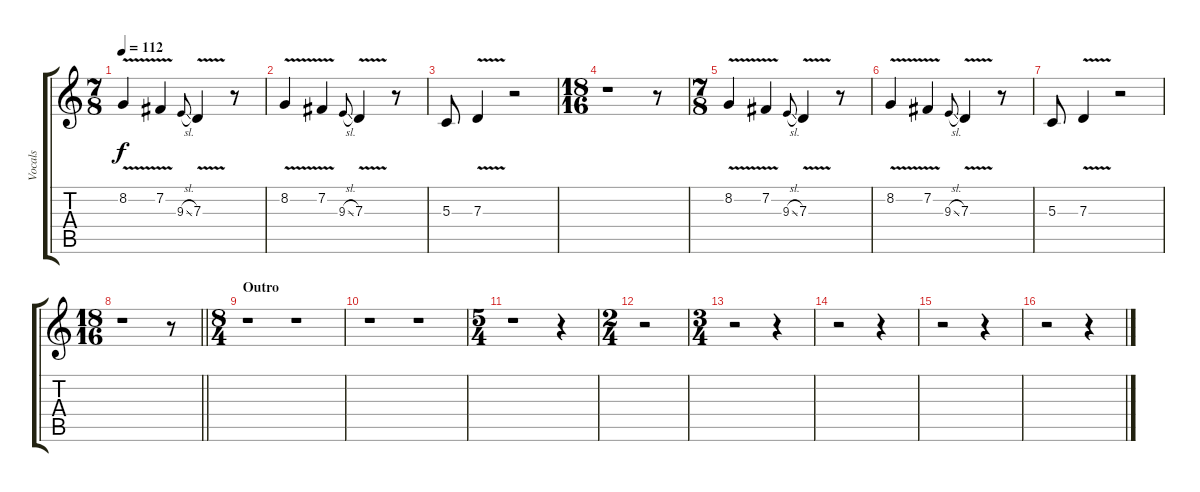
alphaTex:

\track ("Vocals" "Vocals") {instrument altosax}
\staff {score tabs}
\tuning (E4 B3 G3 D3 A2 E2) {hide}
\ts (7 8)
\tempo 112
\clef g2
\ks c
8.2{v}.4{dy f} 7.2{v}.4 9.3{sl}.8{gr onbeat} 7.3{v}.4 r.8 |
8.2{v}.4 7.2{v}.4 9.3{sl}.8{gr onbeat} 7.3{v}.4 r.8 |
5.3.8 7.3{v}.4 r.2 |
\ts (18 16)
r.1 r.8 |
\ts (7 8)
8.2{v}.4 7.2{v}.4 9.3{sl}.8{gr onbeat} 7.3{v}.4 r.8 |
8.2{v}.4 7.2{v}.4 9.3{sl}.8{gr onbeat} 7.3{v}.4 r.8 |
5.3.8 7.3{v}.4 r.2 |
\ts (18 16)
\barLineRight lightlight
r.1 r.8 |
\ts (8 4)
\section ("" "Outro")
r.1 r.1 |
r.1 r.1 |
\ts (5 4)
r.1 r.4 |
\ts (2 4)
r.2 |
\ts (3 4)
r.2 r.4 |
r.2 r.4 |
r.2 r.4 |
r.2 r.4
